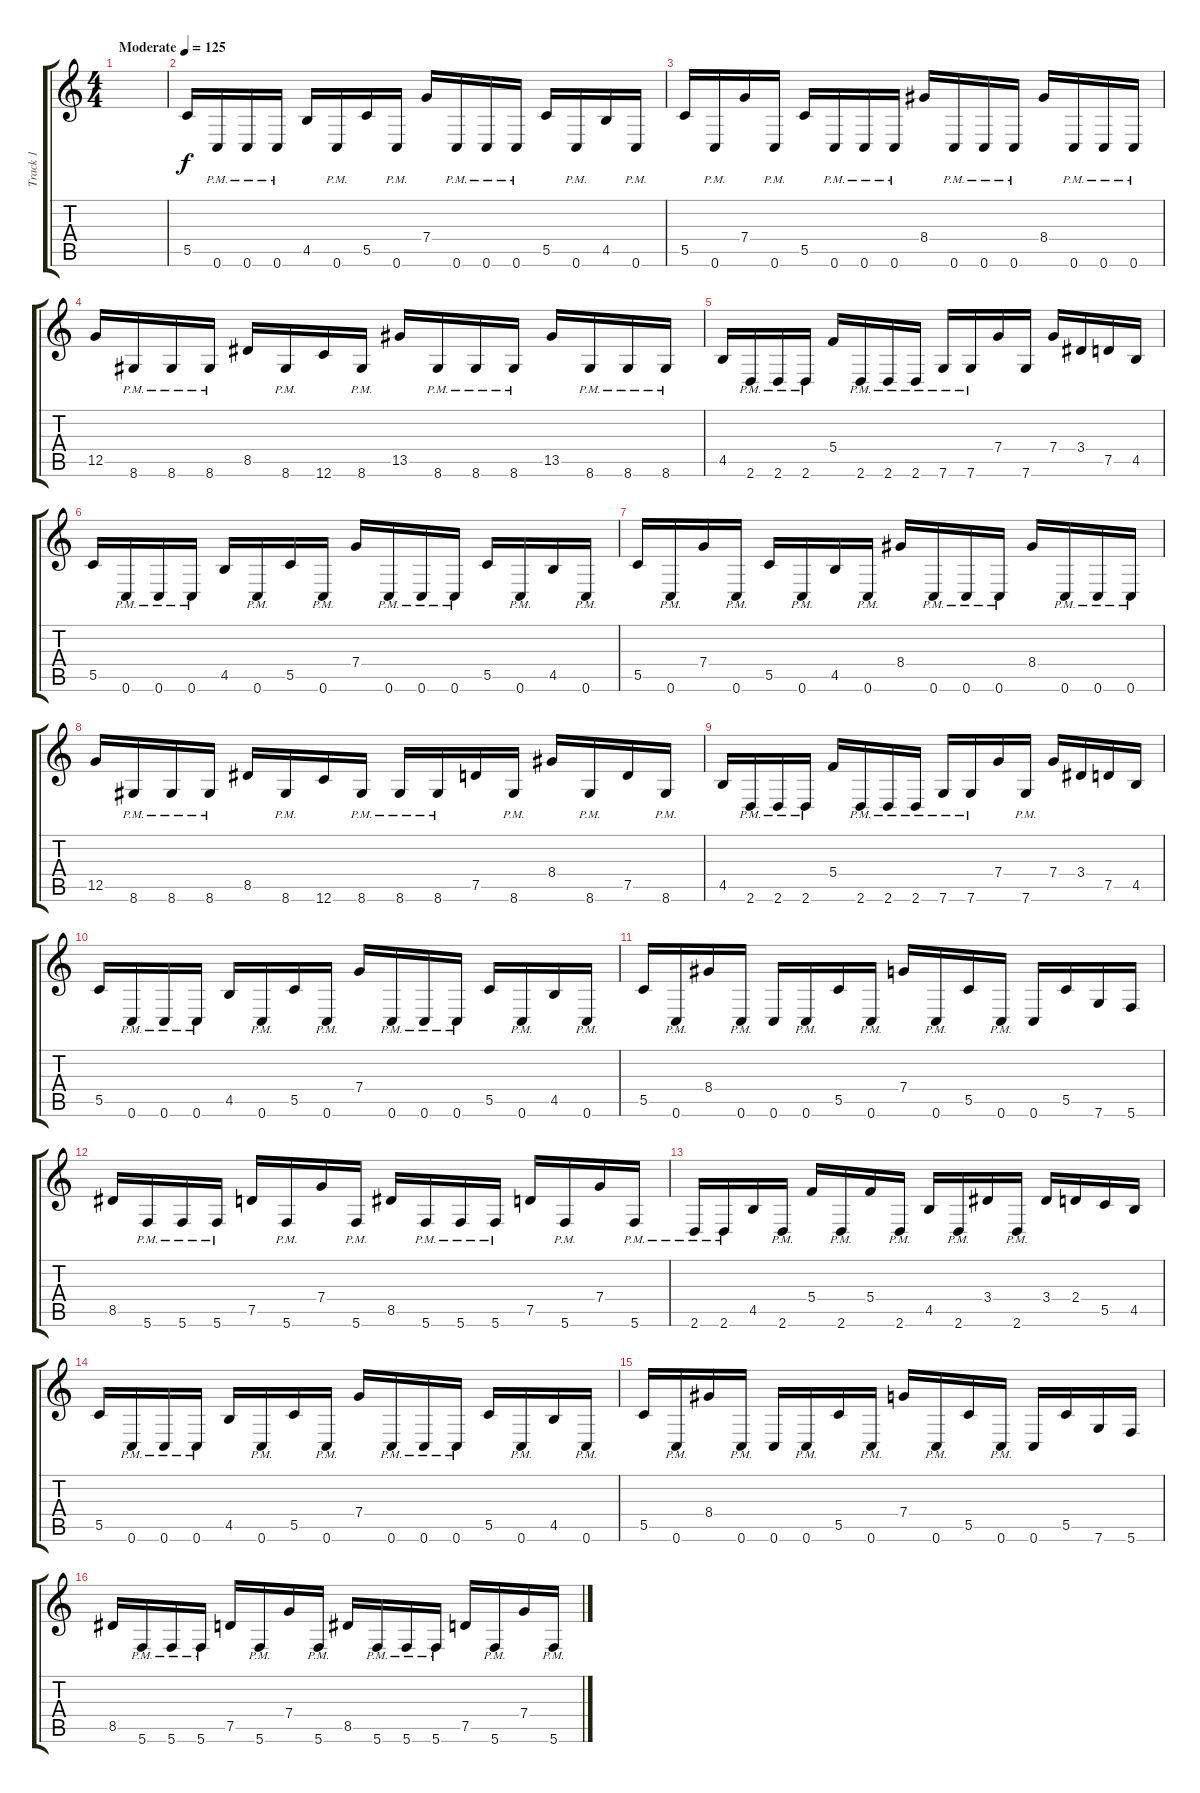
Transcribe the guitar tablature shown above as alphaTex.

\track ("Track 1" "Track 1") {instrument distortionguitar}
\staff {score tabs}
\tuning (D4 A3 F3 C3 G2 C2) {hide}
\ts (4 4)
\tempo (125 "Moderate")
\clef g2
\ks c
|
5.5.16 0.6{pm}.16 0.6{pm}.16 0.6{pm}.16 4.5.16 0.6{pm}.16 5.5.16 0.6{pm}.16 7.4.16 0.6{pm}.16 0.6{pm}.16 0.6{pm}.16 5.5.16 0.6{pm}.16 4.5.16 0.6{pm}.16 |
5.5.16 0.6{pm}.16 7.4.16 0.6{pm}.16 5.5.16 0.6{pm}.16 0.6{pm}.16 0.6{pm}.16 8.4.16 0.6{pm}.16 0.6{pm}.16 0.6{pm}.16 8.4.16 0.6{pm}.16 0.6{pm}.16 0.6{pm}.16 |
12.5.16 8.6{pm}.16 8.6{pm}.16 8.6{pm}.16 8.5.16 8.6{pm}.16 12.6.16 8.6{pm}.16 13.5.16 8.6{pm}.16 8.6{pm}.16 8.6{pm}.16 13.5.16 8.6{pm}.16 8.6{pm}.16 8.6{pm}.16 |
4.5.16 2.6{pm}.16 2.6{pm}.16 2.6{pm}.16 5.4.16 2.6{pm}.16 2.6{pm}.16 2.6{pm}.16 7.6{pm}.16 7.6{pm}.16 7.4.16 7.6.16 7.4.16 3.4.16 7.5.16 4.5.16 |
5.5.16 0.6{pm}.16 0.6{pm}.16 0.6{pm}.16 4.5.16 0.6{pm}.16 5.5.16 0.6{pm}.16 7.4.16 0.6{pm}.16 0.6{pm}.16 0.6{pm}.16 5.5.16 0.6{pm}.16 4.5.16 0.6{pm}.16 |
5.5.16 0.6{pm}.16 7.4.16 0.6{pm}.16 5.5.16 0.6{pm}.16 4.5.16 0.6{pm}.16 8.4.16 0.6{pm}.16 0.6{pm}.16 0.6{pm}.16 8.4.16 0.6{pm}.16 0.6{pm}.16 0.6{pm}.16 |
12.5.16 8.6{pm}.16 8.6{pm}.16 8.6{pm}.16 8.5.16 8.6{pm}.16 12.6.16 8.6{pm}.16 8.6{pm}.16 8.6{pm}.16 7.5.16 8.6{pm}.16 8.4.16 8.6{pm}.16 7.5.16 8.6{pm}.16 |
4.5.16 2.6{pm}.16 2.6{pm}.16 2.6{pm}.16 5.4.16 2.6{pm}.16 2.6{pm}.16 2.6{pm}.16 7.6{pm}.16 7.6{pm}.16 7.4.16 7.6{pm}.16 7.4.16 3.4.16 7.5.16 4.5.16 |
5.5.16 0.6{pm}.16 0.6{pm}.16 0.6{pm}.16 4.5.16 0.6{pm}.16 5.5.16 0.6{pm}.16 7.4.16 0.6{pm}.16 0.6{pm}.16 0.6{pm}.16 5.5.16 0.6{pm}.16 4.5.16 0.6{pm}.16 |
5.5.16 0.6{pm}.16 8.4.16 0.6{pm}.16 0.6.16 0.6{pm}.16 5.5.16 0.6{pm}.16 7.4.16 0.6{pm}.16 5.5.16 0.6{pm}.16 0.6.16 5.5.16 7.6.16 5.6.16 |
8.5.16 5.6{pm}.16 5.6{pm}.16 5.6{pm}.16 7.5.16 5.6{pm}.16 7.4.16 5.6{pm}.16 8.5.16 5.6{pm}.16 5.6{pm}.16 5.6{pm}.16 7.5.16 5.6{pm}.16 7.4.16 5.6{pm}.16 |
2.6{pm}.16 2.6{pm}.16 4.5.16 2.6{pm}.16 5.4.16 2.6{pm}.16 5.4.16 2.6{pm}.16 4.5.16 2.6{pm}.16 3.4.16 2.6{pm}.16 3.4.16 2.4.16 5.5.16 4.5.16 |
5.5.16 0.6{pm}.16 0.6{pm}.16 0.6{pm}.16 4.5.16 0.6{pm}.16 5.5.16 0.6{pm}.16 7.4.16 0.6{pm}.16 0.6{pm}.16 0.6{pm}.16 5.5.16 0.6{pm}.16 4.5.16 0.6{pm}.16 |
5.5.16 0.6{pm}.16 8.4.16 0.6{pm}.16 0.6.16 0.6{pm}.16 5.5.16 0.6{pm}.16 7.4.16 0.6{pm}.16 5.5.16 0.6{pm}.16 0.6.16 5.5.16 7.6.16 5.6.16 |
8.5.16 5.6{pm}.16 5.6{pm}.16 5.6{pm}.16 7.5.16 5.6{pm}.16 7.4.16 5.6{pm}.16 8.5.16 5.6{pm}.16 5.6{pm}.16 5.6{pm}.16 7.5.16 5.6{pm}.16 7.4.16 5.6{pm}.16
